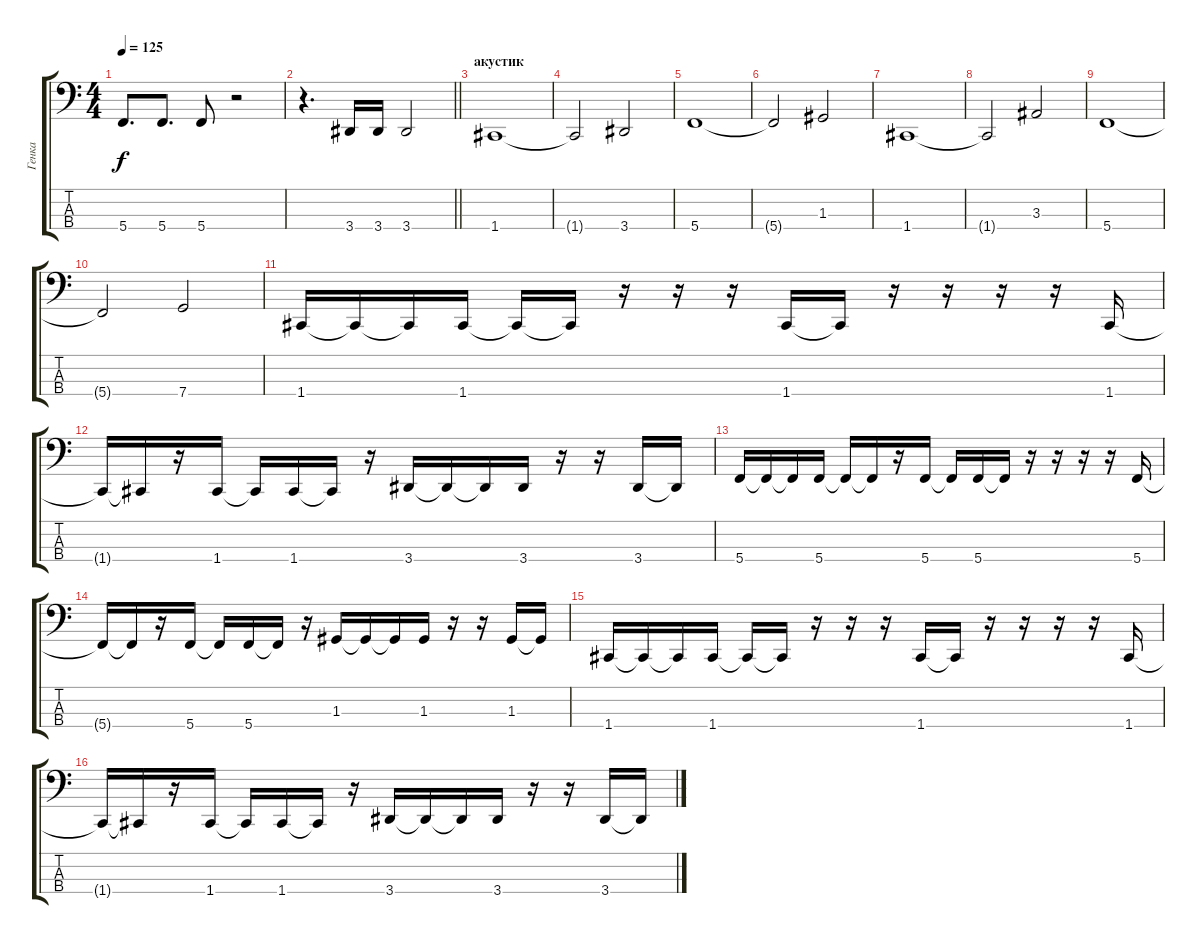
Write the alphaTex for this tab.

\track ("Генка" "Генка") {instrument electricbasspick}
\staff {score tabs}
\tuning (F3 C2 G1 C1) {hide}
\ts (4 4)
\tempo 125
\clef f4
\ks c
5.4.8{d dy f} 5.4.8{d} 5.4.8 r.2 |
\barLineRight lightlight
r.4{d} 3.4.16 3.4.16 3.4.2 |
\section ("" "акустик")
1.4.1 |
1.4{t}.2 3.4.2 |
5.4.1 |
5.4{t}.2 1.3.2 |
1.4.1 |
1.4{t}.2 3.3.2 |
5.4.1 |
5.4{t}.2 7.4.2 |
1.4.16 1.4{t}.16 1.4{t}.16 1.4.16 1.4{t}.16 1.4{t}.16 r.16 r.16 r.16 1.4.16 1.4{t}.16 r.16 r.16 r.16 r.16 1.4.16 |
1.4{t}.16 1.4{t}.16 r.16 1.4.16 1.4{t}.16 1.4.16 1.4{t}.16 r.16 3.4.16 3.4{t}.16 3.4{t}.16 3.4.16 r.16 r.16 3.4.16 3.4{t}.16 |
5.4.16 5.4{t}.16 5.4{t}.16 5.4.16 5.4{t}.16 5.4{t}.16 r.16 5.4.16 5.4{t}.16 5.4.16 5.4{t}.16 r.16 r.16 r.16 r.16 5.4.16 |
5.4{t}.16 5.4{t}.16 r.16 5.4.16 5.4{t}.16 5.4.16 5.4{t}.16 r.16 1.3.16 1.3{t}.16 1.3{t}.16 1.3.16 r.16 r.16 1.3.16 1.3{t}.16 |
1.4.16 1.4{t}.16 1.4{t}.16 1.4.16 1.4{t}.16 1.4{t}.16 r.16 r.16 r.16 1.4.16 1.4{t}.16 r.16 r.16 r.16 r.16 1.4.16 |
1.4{t}.16 1.4{t}.16 r.16 1.4.16 1.4{t}.16 1.4.16 1.4{t}.16 r.16 3.4.16 3.4{t}.16 3.4{t}.16 3.4.16 r.16 r.16 3.4.16 3.4{t}.16
